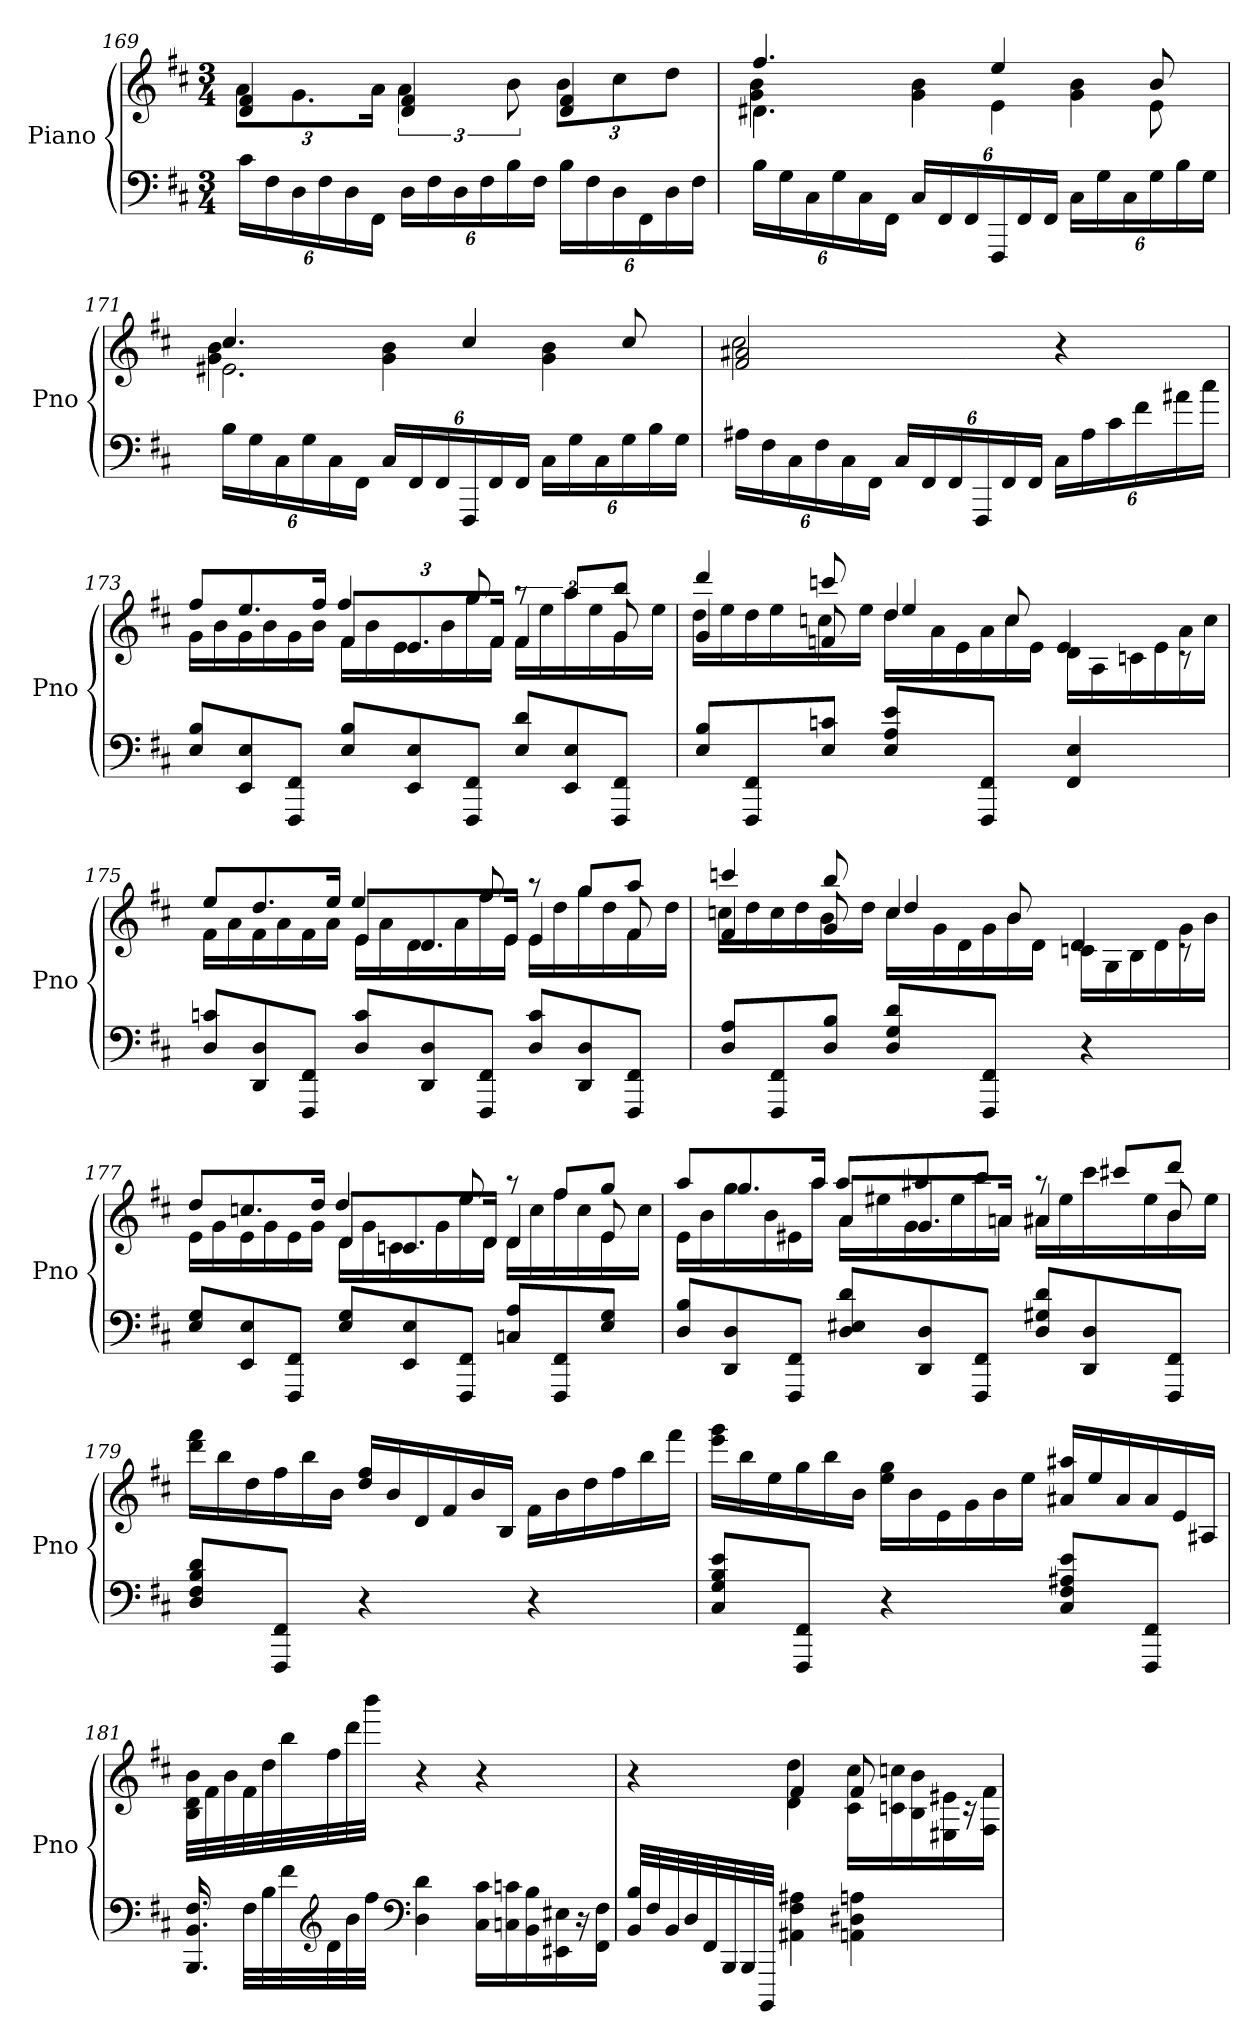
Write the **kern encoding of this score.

**kern	**kern
*part1	*part1
*staff2	*staff1
*I"Piano	*
*I'Pno	*
*clefF4	*clefG2
*k[f#c#]	*k[f#c#]
*M3/4	*M3/4
=169	=169
*	*^
24c#LL	4d 4f#	12aL
24F#	.	.
24D	.	12.g
24F#	.	.
24D	.	.
24FF#JJ	.	24aJk
24DLL	4d 4f#	6a
24F#	.	.
24D	.	.
24F#	.	.
24B	.	12b
24F#JJ	.	.
24BLL	4d 4f#	12bL
24F#	.	.
24D	.	12cc#
24FF#	.	.
24D	.	12ddJ
24F#JJ	.	.
=170	=170	=170
*	*	*^
24BLL	4.d#X\	4g 4b	4.ff#
24G	.	.	.
24C#	.	.	.
24G	.	.	.
24C#	.	.	.
24FF#JJ	.	.	.
24C#LL	.	4g 4b	.
24FF#	.	.	.
24FF#	.	.	.
24FFF#	4e\	.	4ee
24FF#	.	.	.
24FF#JJ	.	.	.
24C#LL	.	4g 4b	.
24G	.	.	.
24C#	.	.	.
24G	8e\	.	8b
24B	.	.	.
24GJJ	.	.	.
=171	=171	=171	=171
24BLL	2.e#X\	4g 4b	4.cc#
24G	.	.	.
24C#	.	.	.
24G	.	.	.
24C#	.	.	.
24FF#JJ	.	.	.
24C#LL	.	4g 4b	.
24FF#	.	.	.
24FF#	.	.	.
24FFF#	.	.	4cc#
24FF#	.	.	.
24FF#JJ	.	.	.
24C#LL	.	4g 4b	.
24G	.	.	.
24C#	.	.	.
24G	.	.	8cc#
24B	.	.	.
24GJJ	.	.	.
*	*	*v	*v
=172	=172	=172
24A#X\LL	2f# 2a#X	2cc#
24F#	.	.
24C#	.	.
24F#	.	.
24C#	.	.
24FF#JJ	.	.
24C#LL	.	.
24FF#	.	.
24FF#	.	.
24FFF#	.	.
24FF#	.	.
24FF#JJ	.	.
24C#/LL	4r	4ryy
24A#	.	.
24c#\	.	.
24f#\	.	.
24a#X	.	.
24cc#\JJ	.	.
=173	=173	=173
*Xtuplet	*	*Xtuplet
*	*	*^
12E 12BL	4ryy	24gLL	12ff#L
.	.	24b	.
12EE 12E	.	24g	12.ee
.	.	24b	.
12FFF# 12FF#J	.	24g	.
.	.	24bJJ	24ff#Jk
12E 12BL	12f#/L	24f#\LL	6ff#
.	.	24b	.
12EE 12E	12.e	24e	.
.	.	24b	.
12FFF# 12FF#J	.	24gg	12gg
.	24f#Jk	24f#JJ	.
12E 12dL	6f#/	24f#\LL	12raa
.	.	24ee	.
12EE 12E	.	24aa	12aaL
.	.	24ee	.
12FFF# 12FF#J	12g/	24g	12bbJ
.	.	24eeJJ	.
=174	=174	=174	=174
12E/ 12B/L	6g/	24ddLL	6ddd
.	.	24ee	.
12FFF# 12FF#	.	24dd	.
.	.	24ee	.
12E 12cnJ	12fn/	24ccn	12cccn
.	.	24eeJJ	.
8E/ 8A/ 8e/L	6dd/	24dd\LL	4ee
.	.	24a	.
.	.	24e	.
8FFF# 8FF#J	.	24a	.
.	12cc/	24cc	.
.	.	24eJJ	.
4FF# 4E	4ryy	24d\LL	6e
.	.	24A	.
.	.	24cn	.
.	.	24e	.
.	.	24a	12r
.	.	24ccJJ	.
=175	=175	=175	=175
12D 12cnL	4ryy	24f#LL	12eeL
.	.	24a	.
12DD 12D	.	24f#	12.dd
.	.	24a	.
12FFF# 12FF#J	.	24f#	.
.	.	24aJJ	24eeJk
12D 12cL	12e/L	24e\LL	6ee
.	.	24a	.
12DD 12D	12.d	24d	.
.	.	24a	.
12FFF# 12FF#J	.	24ff#	12ff#
.	24eJk	24eJJ	.
12D 12cL	6e/	24e\LL	12raa
.	.	24dd	.
12DD 12D	.	24gg	12ggL
.	.	24dd	.
12FFF# 12FF#J	12f#/	24f#	12aaJ
.	.	24ddJJ	.
=176	=176	=176	=176
12D/ 12A/L	6f#/	24ccnLL	6cccn
.	.	24dd	.
12FFF# 12FF#	.	24cc	.
.	.	24dd	.
12D 12BJ	12g/	24b	12bb
.	.	24ddJJ	.
8D/ 8G/ 8d/L	6cc/	24cc\LL	4dd
.	.	24g	.
.	.	24d	.
8FFF# 8FF#J	.	24g	.
.	12b/	24b	.
.	.	24dJJ	.
4r	4ryy	24cn\LL	6d
.	.	24G	.
.	.	24B	.
.	.	24d	.
.	.	24g	12r
.	.	24bJJ	.
=177	=177	=177	=177
12E 12GL	4ryy	24eLL	12ddL
.	.	24g	.
12EE 12E	.	24e	12.ccn
.	.	24g	.
12FFF# 12FF#J	.	24e	.
.	.	24gJJ	24ddJk
12E 12GL	12d/L	24d\LL	6dd
.	.	24g	.
12EE 12E	12.cn	24cn	.
.	.	24g	.
12FFF# 12FF#J	.	24ee	12ee
.	24dJk	24dJJ	.
12Cn 12AL	6d/	24d\LL	12raa
.	.	24cc	.
12FFF# 12FF#	.	24ff#	12ff#L
.	.	24cc	.
12E 12GJ	12e/	24e	12ggJ
.	.	24ccJJ	.
=178	=178	=178	=178
12D 12BL	4ryy	24eLL	12aaL
.	.	24b	.
12DD 12D	.	24gg	12.gg
.	.	24b	.
12FFF# 12FF#J	.	24e#X	.
.	.	24aaJJ	24aaJk
12D 12E#X 12dL	12a/L	24a\LL	12aaL
.	.	24ee#X	.
12DD 12D	12.g	24g	12aa#X
.	.	24ee#	.
12FFF# 12FF#J	.	24bb	12bbJ
.	24aJk	24anJJ	.
12D 12G#X 12dL	6a#X/	24a#X\LL	12raa
.	.	24ee#	.
12DD 12D	.	24ccc#	12ccc#XL
.	.	24ee#	.
12FFF# 12FF#J	12b/	24b	12dddJ
.	.	24ee#JJ	.
*	*v	*v	*v
=179	=179
8D 8F# 8B 8dL	24ddd 24fff#LL
.	24bb
.	24dd
8FFF# 8FF#J	24ff#
.	24bb
.	24bJJ
4r	24dd 24ff#LL
.	24b
.	24d
.	24f#
.	24b
.	24BJJ
4r	24f#LL
.	24b
.	24dd
.	24ff#
.	24bb
.	24fff#JJ
=180	=180
8C# 8G 8B 8eL	24eee 24gggLL
.	24bb
.	24ee
8FFF# 8FF#J	24gg
.	24bb
.	24bJJ
4r	24ee 24ggLL
.	24b
.	24e
.	24g
.	24b
.	24eeJJ
8C# 8F# 8A#X 8eL	24a#X 24aa#XLL
.	24ee
.	24a#
8FFF# 8FF#J	24a#
.	24e
.	24A#XJJ
=181	=181
18.BBB 18.BB 18.F#	36B 36d 36bLLL
.	36f#
.	36b
36F#LLL	36f#
36B	36dd
36f#	36bb
*clefG2	*
36d	36ff#
36b	36ddd
36ff#JJJ	36bbbJJJ
*clefF4	*
4D 4d	4r
24C# 24c#LL	4r
24Cn 24cn	.
24BB 24B	.
24EE#X 24E#X	.
24r	.
24FF# 24F#JJ	.
=182	=182
*	*^
32BB 32BLLL	4r	4ryy
32F#	.	.
32BB	.	.
32D	.	.
32FF#	.	.
32BBB	.	.
32BBB	.	.
32BBBBJJJ	.	.
4AA#X 4F# 4A#X	4f#	4d 4dd
4AAn 4D#X 4An	8f#	24c# 24cc#LL
.	.	24cn 24ccn
.	.	24B 24b
.	8ryy	24E#X 24e#X
.	.	24r
.	.	24F# 24f#JJ
*	*v	*v
=	=
*-	*-
